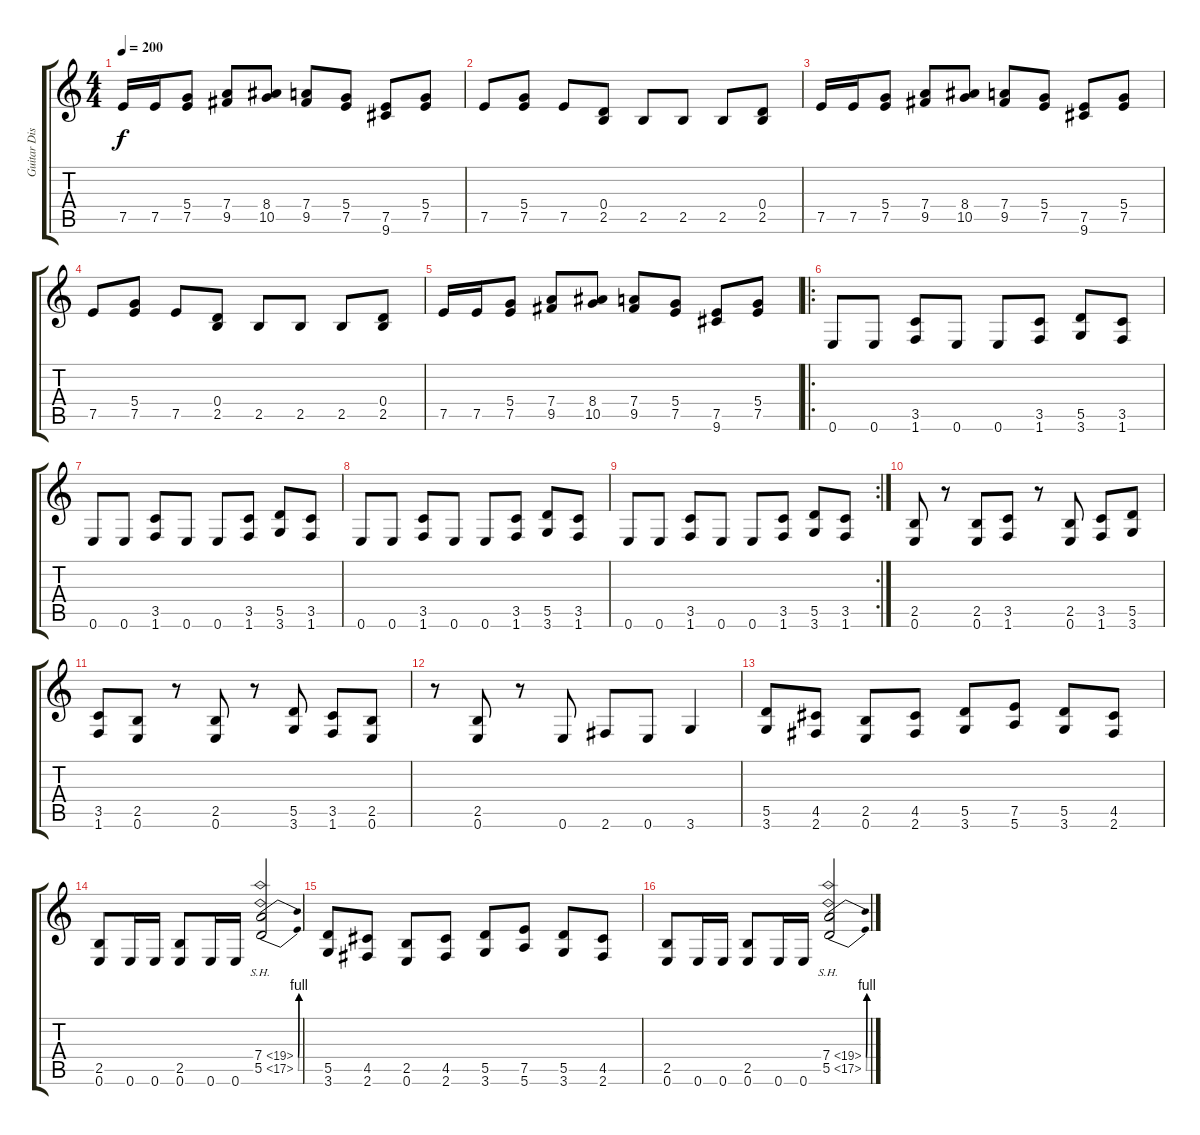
\track ("Guitar Distortion" "Guitar Dis") {instrument distortionguitar}
\staff {score tabs}
\tuning (E4 B3 G3 D3 A2 E2) {hide}
\ts (4 4)
\tempo 200
\clef g2
\ks c
7.5.16{dy f} 7.5.16 (5.4 7.5).8 (7.4 9.5).8 (8.4 10.5).8 (7.4 9.5).8 (5.4 7.5).8 (7.5 9.6).8 (5.4 7.5).8 |
7.5.8 (5.4 7.5).8 7.5.8 (0.4 2.5).8 2.5.8 2.5.8 2.5.8 (0.4 2.5).8 |
7.5.16 7.5.16 (5.4 7.5).8 (7.4 9.5).8 (8.4 10.5).8 (7.4 9.5).8 (5.4 7.5).8 (7.5 9.6).8 (5.4 7.5).8 |
7.5.8 (5.4 7.5).8 7.5.8 (0.4 2.5).8 2.5.8 2.5.8 2.5.8 (0.4 2.5).8 |
7.5.16 7.5.16 (5.4 7.5).8 (7.4 9.5).8 (8.4 10.5).8 (7.4 9.5).8 (5.4 7.5).8 (7.5 9.6).8 (5.4 7.5).8 |
\ro
0.6.8 0.6.8 (3.5 1.6).8 0.6.8 0.6.8 (3.5 1.6).8 (5.5 3.6).8 (3.5 1.6).8 |
0.6.8 0.6.8 (3.5 1.6).8 0.6.8 0.6.8 (3.5 1.6).8 (5.5 3.6).8 (3.5 1.6).8 |
0.6.8 0.6.8 (3.5 1.6).8 0.6.8 0.6.8 (3.5 1.6).8 (5.5 3.6).8 (3.5 1.6).8 |
\rc 2
0.6.8 0.6.8 (3.5 1.6).8 0.6.8 0.6.8 (3.5 1.6).8 (5.5 3.6).8 (3.5 1.6).8 |
(2.5 0.6).8 r.8 (2.5 0.6).8 (3.5 1.6).8 r.8 (2.5 0.6).8 (3.5 1.6).8 (5.5 3.6).8 |
(3.5 1.6).8 (2.5 0.6).8 r.8 (2.5 0.6).8 r.8 (5.5 3.6).8 (3.5 1.6).8 (2.5 0.6).8 |
r.8 (2.5 0.6).8 r.8 0.6.8 2.6.8 0.6.8 3.6.4 |
(5.5 3.6).8 (4.5 2.6).8 (2.5 0.6).8 (4.5 2.6).8 (5.5 3.6).8 (7.5 5.6).8 (5.5 3.6).8 (4.5 2.6).8 |
(2.5 0.6).8 0.6.16 0.6.16 (2.5 0.6).8 0.6.16 0.6.16 (7.4{be (bend 0 0 60 4) sh 12} 5.5{be (bend 0 0 60 4) sh 12}).2 |
(5.5 3.6).8 (4.5 2.6).8 (2.5 0.6).8 (4.5 2.6).8 (5.5 3.6).8 (7.5 5.6).8 (5.5 3.6).8 (4.5 2.6).8 |
(2.5 0.6).8 0.6.16 0.6.16 (2.5 0.6).8 0.6.16 0.6.16 (7.4{be (bend 0 0 60 4) sh 12} 5.5{be (bend 0 0 60 4) sh 12}).2
